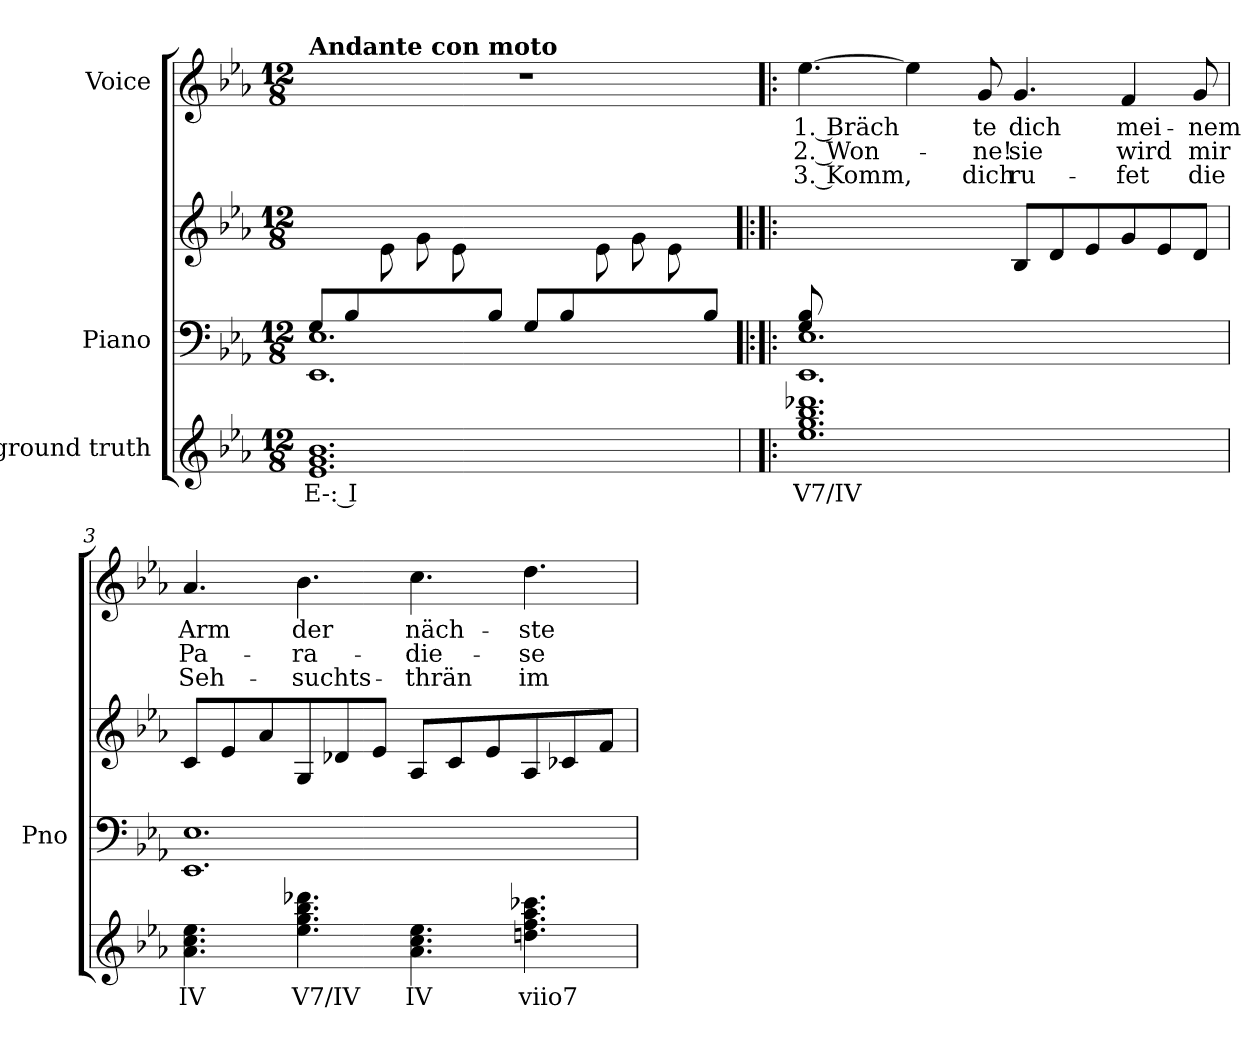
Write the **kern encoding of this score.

**kern	**text	**kern	**kern	**kern	**text	**text	**text
*part3	*part3	*part2	*part2	*part1	*part1	*part1	*part1
*staff4	*staff4	*staff3	*staff2	*staff1	*staff1	*staff1	*staff1
*I"ground truth	*	*I"Piano	*	*I"Voice	*	*	*
*	*	*I'Pno	*	*	*	*	*
*	*	*clefF4	*clefG2	*clefG2	*	*	*
*k[b-e-a-]	*	*k[b-e-a-]	*k[b-e-a-]	*k[b-e-a-]	*	*	*
*M12/8	*	*M12/8	*M12/8	*M12/8	*	*	*
=1	=1	=1	=1	=1	=1	=1	=1
*	*	*^	*	*	*	*	*
!	!	!	!	!	!LO:TX:a:B:t=Andante con moto	!	!	!
1.e- 1.g 1.b-	E-: I	8G/L	1.EE- 1.E-	4ryy	1.r	.	.	.
.	.	8B-/	.	.	.	.	.	.
.	.	4.ryy	.	8e-\	.	.	.	.
.	.	.	.	8g\	.	.	.	.
.	.	.	.	8e-\	.	.	.	.
.	.	8B-/J	.	4.ryy	.	.	.	.
.	.	8G/L	.	.	.	.	.	.
.	.	8B-/	.	.	.	.	.	.
.	.	4.ryy	.	8e-\	.	.	.	.
.	.	.	.	8g\	.	.	.	.
.	.	.	.	8e-\	.	.	.	.
.	.	8B-/J	.	8ryy	.	.	.	.
=2	=2!|:	=2!|:	=2!|:	=2!|:	=2!|:	=2!|:	=2!|:	=2!|:
!	!	!	!	!	!	!LO:LY:b	!LO:LY:b	!LO:LY:b
1.ee- 1.gg 1.bb- 1.ddd-X	V7/IV	8G/ 8B-/L	1.EE- 1.E-	8ryy	[4.ee-\	1. Bräch	2. Won-	3. Komm,
.	.	1ryy	.	8d-X\	.	.	.	.
.	.	.	.	8e-\	.	.	.	.
.	.	.	.	8g\	4ee-\]	.	.	.
.	.	.	.	8e-\	.	.	.	.
!	!	!	!	!	!	!LO:LY:b	!LO:LY:b	!LO:LY:b
.	.	.	.	8d-\J	8g/	-te	-ne!	dich
!	!	!	!	!	!	!LO:LY:b	!LO:LY:b	!LO:LY:b
.	.	.	.	8B-/L	4.g/	dich	sie	ru-
.	.	.	.	8d-/	.	.	.	.
.	.	.	.	8e-/	.	.	.	.
!	!	!	!	!	!	!LO:LY:b	!LO:LY:b	!LO:LY:b
.	.	4.ryy	.	8g/	4f/	mei-	wird	-fet
.	.	.	.	8e-/	.	.	.	.
!	!	!	!	!	!	!LO:LY:b	!LO:LY:b	!LO:LY:b
.	.	.	.	8d-/J	8g/	-nem	mir	die
*	*	*v	*v	*	*	*	*	*
=3	=3	=3	=3	=3	=3	=3	=3
!	!	!	!	!	!LO:LY:b	!LO:LY:b	!LO:LY:b
4.a- 4.cc 4.ee-	IV	1.EE- 1.E-	8c/L	4.a-/	Arm	Pa-	Seh-
.	.	.	8e-/	.	.	.	.
.	.	.	8a-/	.	.	.	.
!	!	!	!	!	!LO:LY:b	!LO:LY:b	!LO:LY:b
4.ee- 4.gg 4.bb- 4.ddd-X	V7/IV	.	8G/	4.b-\	der	-ra-	-suchts-
.	.	.	8d-X/	.	.	.	.
.	.	.	8e-/J	.	.	.	.
!	!	!	!	!	!LO:LY:b	!LO:LY:b	!LO:LY:b
4.a- 4.cc 4.ee-	IV	.	8A-/L	4.cc\	näch-	-die-	-thrän
.	.	.	8c/	.	.	.	.
.	.	.	8e-/	.	.	.	.
!	!	!	!	!	!LO:LY:b	!LO:LY:b	!LO:LY:b
4.ddn 4.ff 4.aa- 4.ccc-X	viio7	.	8A-/	4.dd\	-ste	-se	im
.	.	.	8c-X/	.	.	.	.
.	.	.	8f/J	.	.	.	.
=	=	=	=	=	=	=	=
*-	*-	*-	*-	*-	*-	*-	*-
